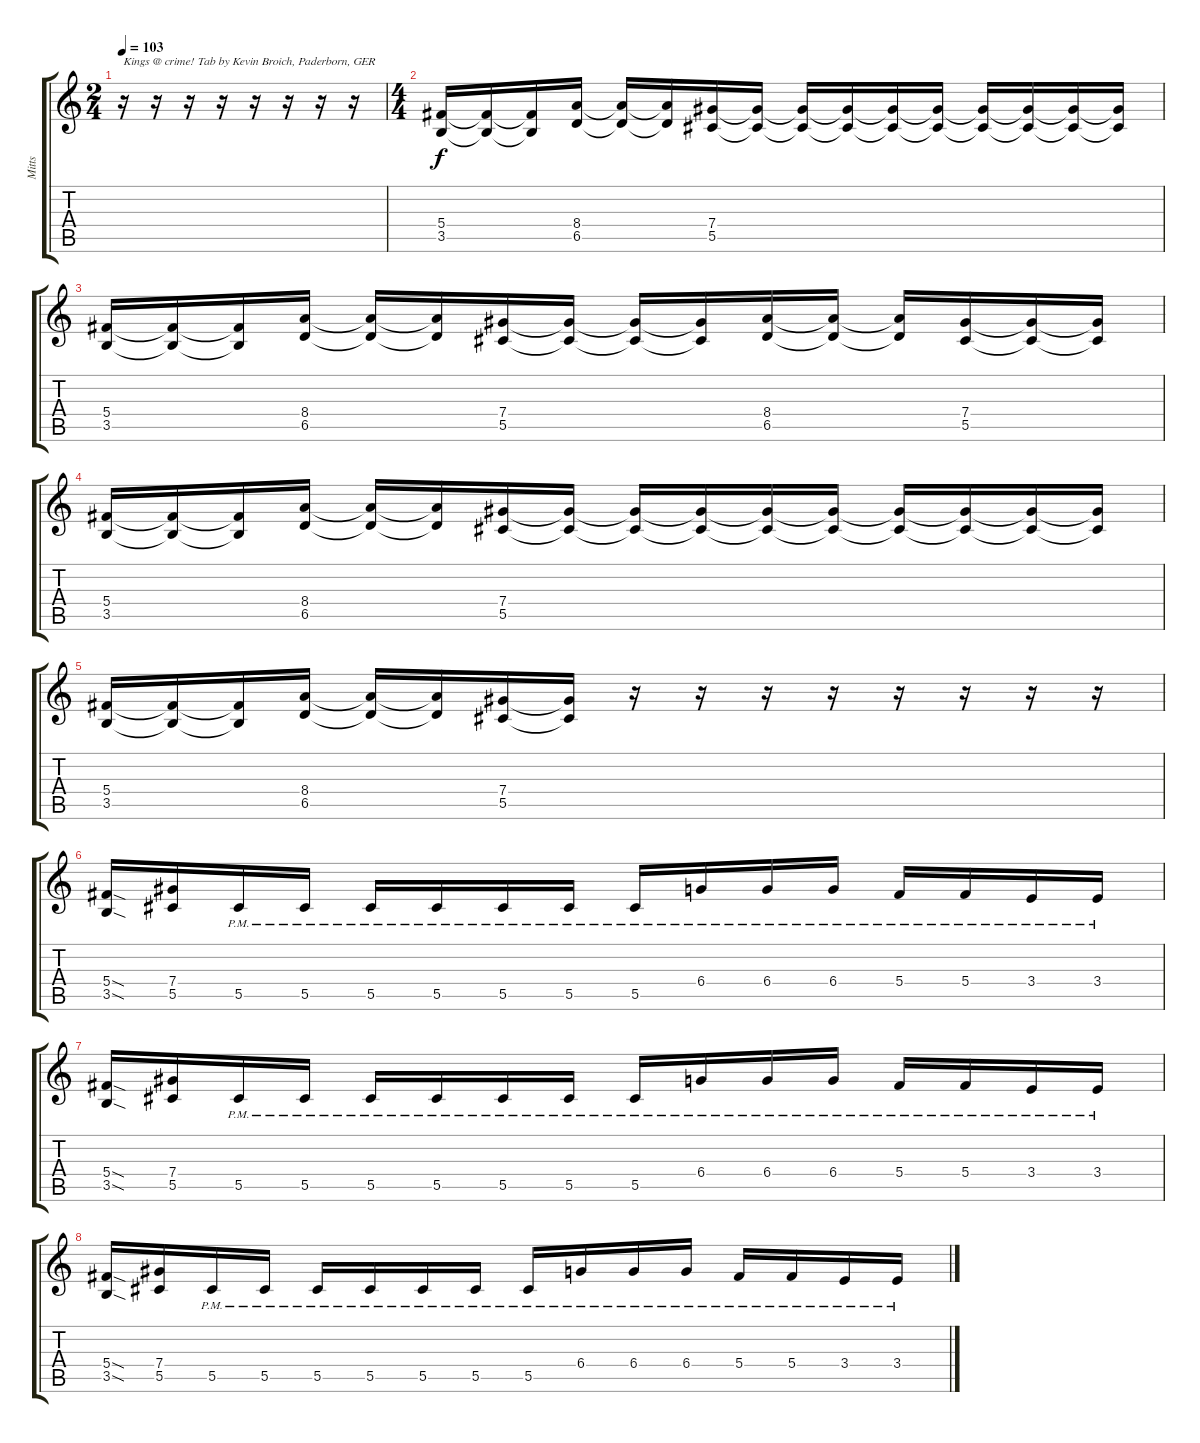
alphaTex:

\track ("Mitts" "Mitts") {instrument distortionguitar}
\staff {score tabs}
\tuning (Eb4 Bb3 Gb3 Db3 Ab2 Eb2) {hide}
\ts (2 4)
\tempo 103
\clef g2
\ks c
r.16{txt "Kings @ crime! Tab by Kevin Broich, Paderborn, GER" dy f instrument distortionguitar} r.16 r.16 r.16 r.16 r.16 r.16 r.16 |
\ts (4 4)
(5.4 3.5).16 (5.4{t} 3.5{t}).16 (5.4{t} 3.5{t}).16 (8.4 6.5).16 (8.4{t} 6.5{t}).16 (8.4{t} 6.5{t}).16 (7.4 5.5).16 (7.4{t} 5.5{t}).16 (7.4{t} 5.5{t}).16 (7.4{t} 5.5{t}).16 (7.4{t} 5.5{t}).16 (7.4{t} 5.5{t}).16 (7.4{t} 5.5{t}).16 (7.4{t} 5.5{t}).16 (7.4{t} 5.5{t}).16 (7.4{t} 5.5{t}).16 |
(5.4 3.5).16 (5.4{t} 3.5{t}).16 (5.4{t} 3.5{t}).16 (8.4 6.5).16 (8.4{t} 6.5{t}).16 (8.4{t} 6.5{t}).16 (7.4 5.5).16 (7.4{t} 5.5{t}).16 (7.4{t} 5.5{t}).16 (7.4{t} 5.5{t}).16 (8.4 6.5).16 (8.4{t} 6.5{t}).16 (8.4{t} 6.5{t}).16 (7.4 5.5).16 (7.4{t} 5.5{t}).16 (7.4{t} 5.5{t}).16 |
(5.4 3.5).16 (5.4{t} 3.5{t}).16 (5.4{t} 3.5{t}).16 (8.4 6.5).16 (8.4{t} 6.5{t}).16 (8.4{t} 6.5{t}).16 (7.4 5.5).16 (7.4{t} 5.5{t}).16 (7.4{t} 5.5{t}).16 (7.4{t} 5.5{t}).16 (7.4{t} 5.5{t}).16 (7.4{t} 5.5{t}).16 (7.4{t} 5.5{t}).16 (7.4{t} 5.5{t}).16 (7.4{t} 5.5{t}).16 (7.4{t} 5.5{t}).16 |
(5.4 3.5).16 (5.4{t} 3.5{t}).16 (5.4{t} 3.5{t}).16 (8.4 6.5).16 (8.4{t} 6.5{t}).16 (8.4{t} 6.5{t}).16 (7.4 5.5).16 (7.4{t} 5.5{t}).16 r.16 r.16 r.16 r.16 r.16 r.16 r.16 r.16 |
(5.4{sod} 3.5{sod}).16 (7.4 5.5).16 5.5{pm}.16 5.5{pm}.16 5.5{pm}.16 5.5{pm}.16 5.5{pm}.16 5.5{pm}.16 5.5{pm}.16 6.4{pm}.16 6.4{pm}.16 6.4{pm}.16 5.4{pm}.16 5.4{pm}.16 3.4{pm}.16 3.4{pm}.16 |
(5.4{sod} 3.5{sod}).16 (7.4 5.5).16 5.5{pm}.16 5.5{pm}.16 5.5{pm}.16 5.5{pm}.16 5.5{pm}.16 5.5{pm}.16 5.5{pm}.16 6.4{pm}.16 6.4{pm}.16 6.4{pm}.16 5.4{pm}.16 5.4{pm}.16 3.4{pm}.16 3.4{pm}.16 |
(5.4{sod} 3.5{sod}).16 (7.4 5.5).16 5.5{pm}.16 5.5{pm}.16 5.5{pm}.16 5.5{pm}.16 5.5{pm}.16 5.5{pm}.16 5.5{pm}.16 6.4{pm}.16 6.4{pm}.16 6.4{pm}.16 5.4{pm}.16 5.4{pm}.16 3.4{pm}.16 3.4{pm}.16
